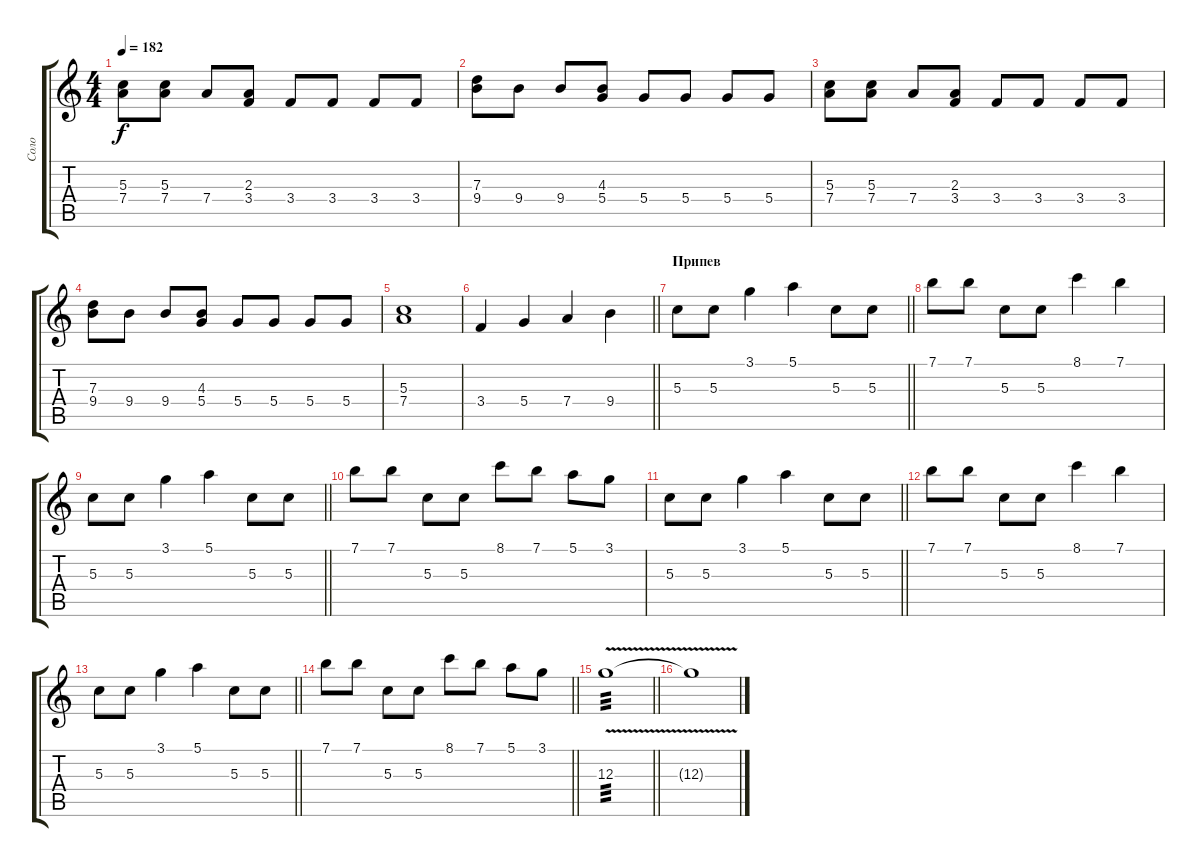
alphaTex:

\track ("Соло" "Соло") {instrument distortionguitar}
\staff {score tabs}
\tuning (E4 B3 G3 D3 A2 E2) {hide}
\ts (4 4)
\tempo 182
\clef g2
\ks c
(5.3 7.4).8{dy f} (5.3 7.4).8 7.4.8 (2.3 3.4).8 3.4.8 3.4.8 3.4.8 3.4.8 |
(7.3 9.4).8 9.4.8 9.4.8 (4.3 5.4).8 5.4.8 5.4.8 5.4.8 5.4.8 |
(5.3 7.4).8 (5.3 7.4).8 7.4.8 (2.3 3.4).8 3.4.8 3.4.8 3.4.8 3.4.8 |
(7.3 9.4).8 9.4.8 9.4.8 (4.3 5.4).8 5.4.8 5.4.8 5.4.8 5.4.8 |
(5.3 7.4).1 |
\barLineRight lightlight
3.4.4 5.4.4 7.4.4 9.4.4 |
\section ("" "Припев")
\barLineRight lightlight
5.3.8 5.3.8 3.1.4 5.1.4 5.3.8 5.3.8 |
7.1.8 7.1.8 5.3.8 5.3.8 8.1.4 7.1.4 |
\barLineRight lightlight
5.3.8 5.3.8 3.1.4 5.1.4 5.3.8 5.3.8 |
7.1.8 7.1.8 5.3.8 5.3.8 8.1.8 7.1.8 5.1.8 3.1.8 |
\barLineRight lightlight
5.3.8 5.3.8 3.1.4 5.1.4 5.3.8 5.3.8 |
7.1.8 7.1.8 5.3.8 5.3.8 8.1.4 7.1.4 |
\barLineRight lightlight
5.3.8 5.3.8 3.1.4 5.1.4 5.3.8 5.3.8 |
\barLineRight lightlight
7.1.8 7.1.8 5.3.8 5.3.8 8.1.8 7.1.8 5.1.8 3.1.8 |
\section ("" "")
\barLineRight lightlight
12.3{v}.1{tp 3} |
12.3{t}.1
